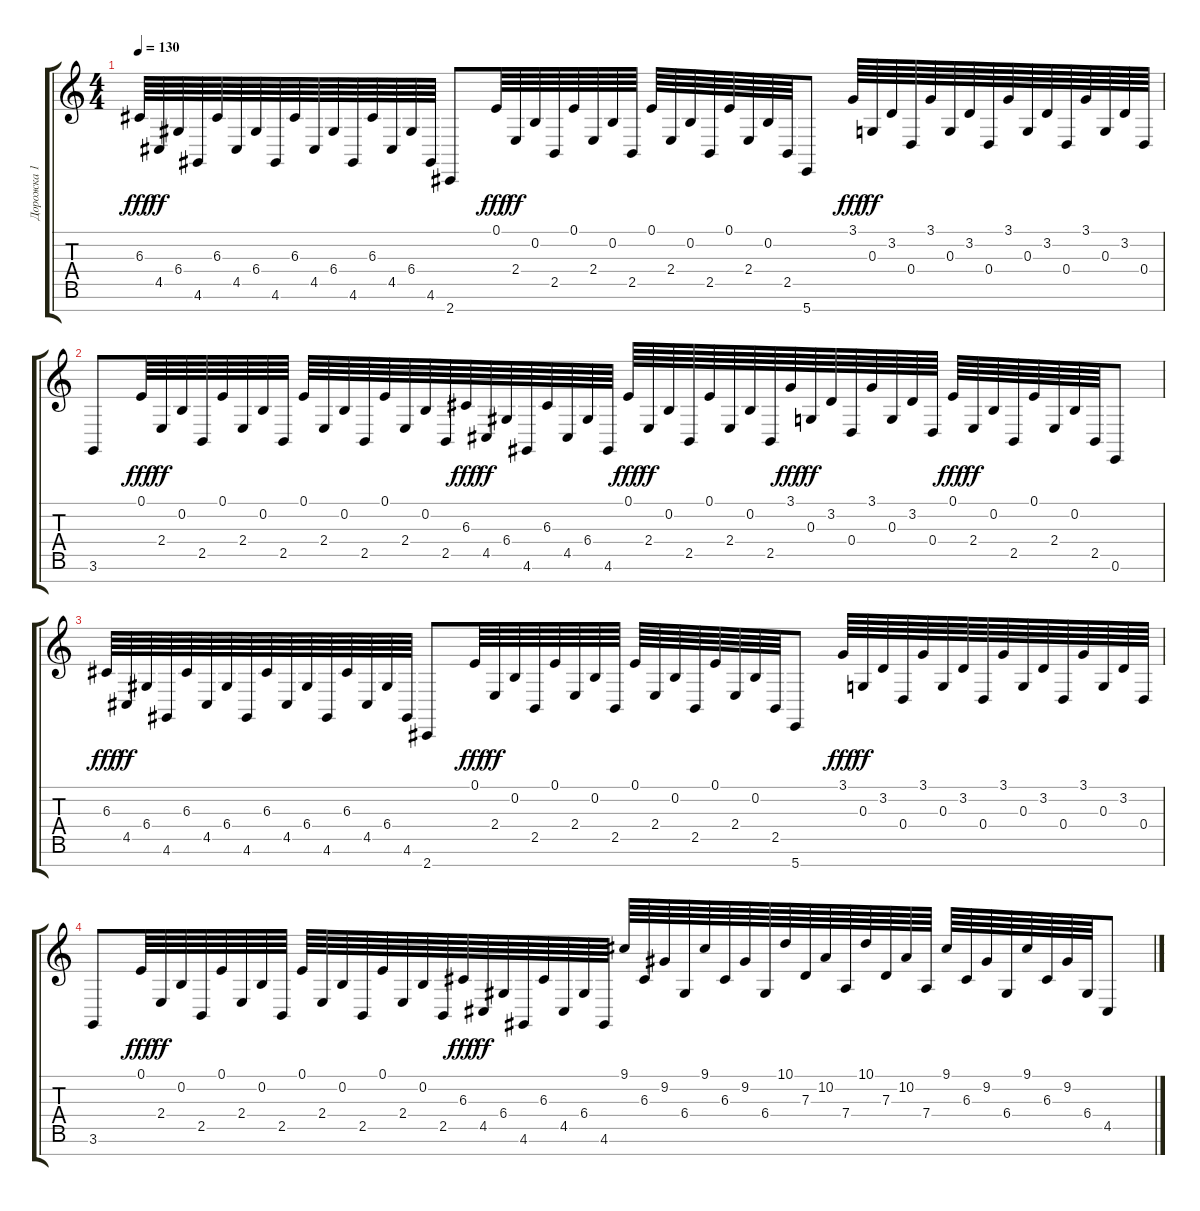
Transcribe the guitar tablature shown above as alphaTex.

\track ("Дорожка 1" "Дорожка 1") {instrument lead1square}
\staff {score tabs}
\tuning (E4 B3 G3 D3 A2 E2 B1) {hide}
\ts (4 4)
\tempo 130
\clef g2
\ks c
6.3.64{dy fff} 4.5.64{dy ff} 6.4.64 4.6.64 6.3.64 4.5.64 6.4.64 4.6.64 6.3.64 4.5.64 6.4.64 4.6.64 6.3.64 4.5.64 6.4.64 4.6.64 2.7.8 0.1.64{dy fff} 2.4.64{dy ff} 0.2.64 2.5.64 0.1.64 2.4.64 0.2.64 2.5.64 0.1.64 2.4.64 0.2.64 2.5.64 0.1.64 2.4.64 0.2.64 2.5.64 5.7.8 3.1.64{dy fff} 0.3.64{dy ff} 3.2.64 0.4.64 3.1.64 0.3.64 3.2.64 0.4.64 3.1.64 0.3.64 3.2.64 0.4.64 3.1.64 0.3.64 3.2.64 0.4.64 |
3.6.8 0.1.64{dy fff} 2.4.64{dy ff} 0.2.64 2.5.64 0.1.64 2.4.64 0.2.64 2.5.64 0.1.64 2.4.64 0.2.64 2.5.64 0.1.64 2.4.64 0.2.64 2.5.64 6.3.64{dy fff} 4.5.64{dy ff} 6.4.64 4.6.64 6.3.64 4.5.64 6.4.64 4.6.64 0.1.64{dy fff} 2.4.64{dy ff} 0.2.64 2.5.64 0.1.64 2.4.64 0.2.64 2.5.64 3.1.64{dy fff} 0.3.64{dy ff} 3.2.64 0.4.64 3.1.64 0.3.64 3.2.64 0.4.64 0.1.64{dy fff} 2.4.64{dy ff} 0.2.64 2.5.64 0.1.64 2.4.64 0.2.64 2.5.64 0.6.8 |
6.3.64{dy fff} 4.5.64{dy ff} 6.4.64 4.6.64 6.3.64 4.5.64 6.4.64 4.6.64 6.3.64 4.5.64 6.4.64 4.6.64 6.3.64 4.5.64 6.4.64 4.6.64 2.7.8 0.1.64{dy fff} 2.4.64{dy ff} 0.2.64 2.5.64 0.1.64 2.4.64 0.2.64 2.5.64 0.1.64 2.4.64 0.2.64 2.5.64 0.1.64 2.4.64 0.2.64 2.5.64 5.7.8 3.1.64{dy fff} 0.3.64{dy ff} 3.2.64 0.4.64 3.1.64 0.3.64 3.2.64 0.4.64 3.1.64 0.3.64 3.2.64 0.4.64 3.1.64 0.3.64 3.2.64 0.4.64 |
3.6.8 0.1.64{dy fff} 2.4.64{dy ff} 0.2.64 2.5.64 0.1.64 2.4.64 0.2.64 2.5.64 0.1.64 2.4.64 0.2.64 2.5.64 0.1.64 2.4.64 0.2.64 2.5.64 6.3.64{dy fff} 4.5.64{dy ff} 6.4.64 4.6.64 6.3.64 4.5.64 6.4.64 4.6.64 9.1.64 6.3.64 9.2.64 6.4.64 9.1.64 6.3.64 9.2.64 6.4.64 10.1.64 7.3.64 10.2.64 7.4.64 10.1.64 7.3.64 10.2.64 7.4.64 9.1.64 6.3.64 9.2.64 6.4.64 9.1.64 6.3.64 9.2.64 6.4.64 4.5.8
